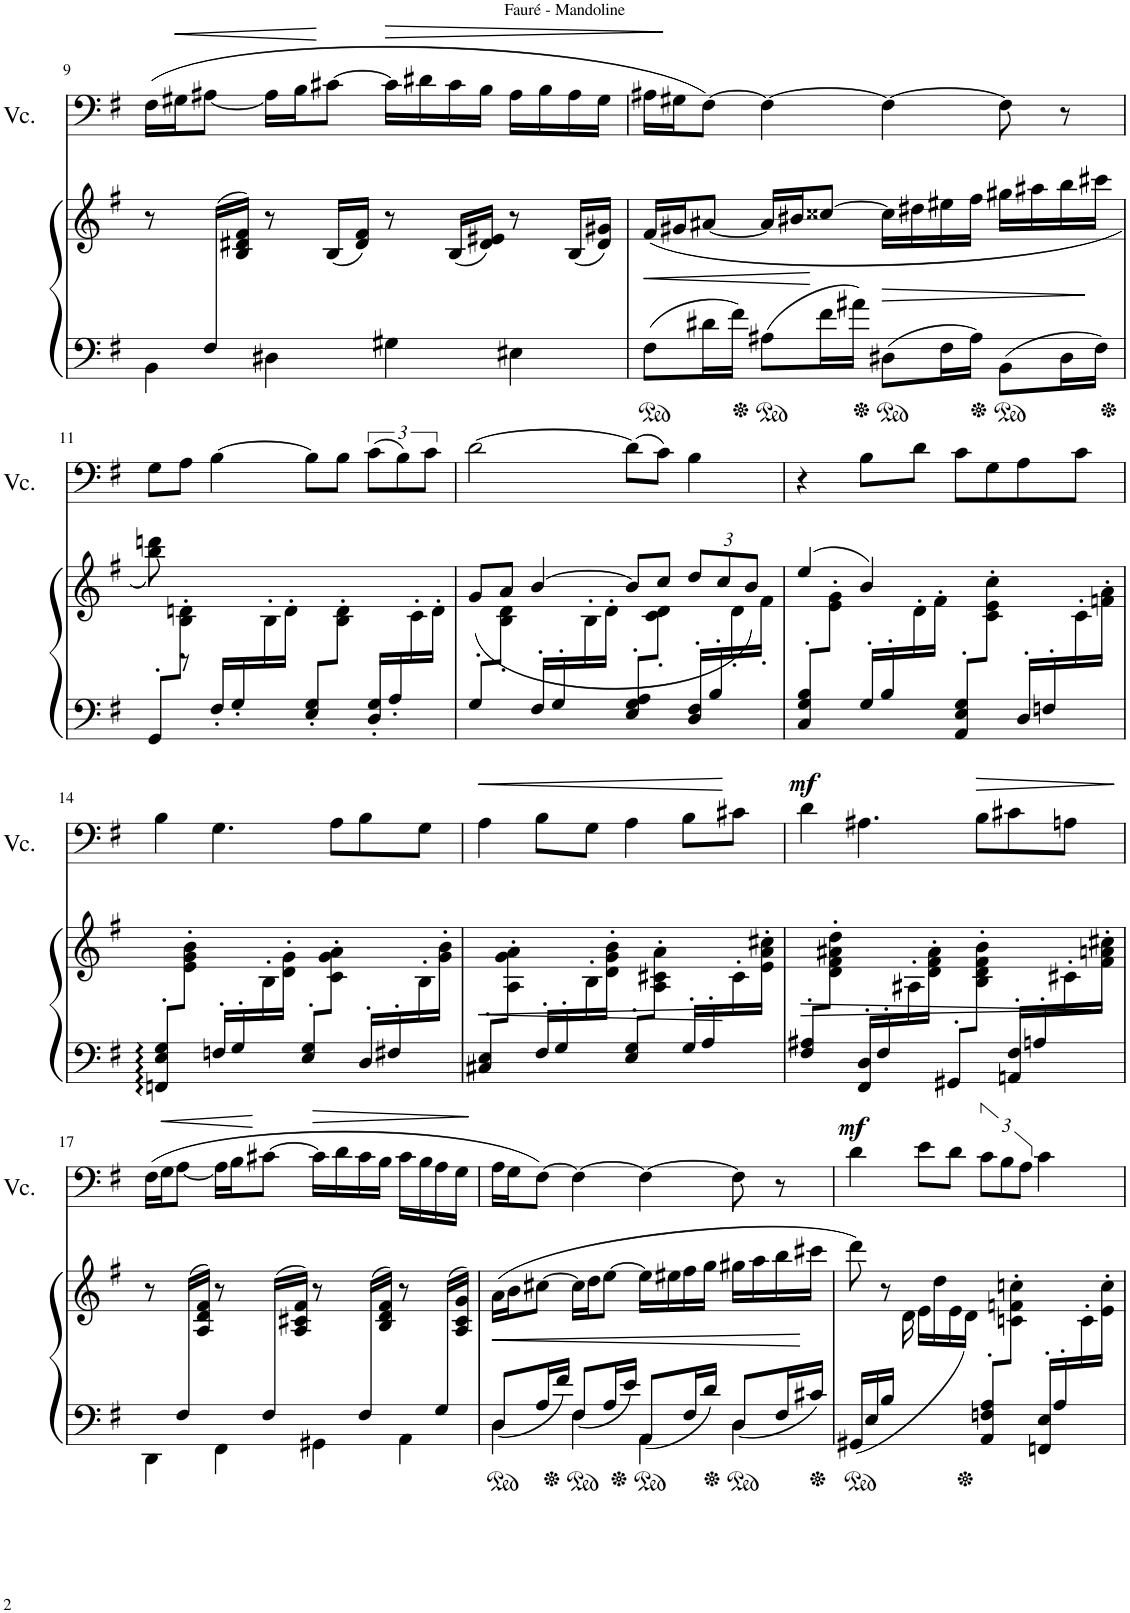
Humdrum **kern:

**kern	**kern	**dynam	**kern	**dynam
*part2	*part2	*part2	*part1	*part1
*staff3	*staff2	*staff2/3	*staff1	*staff1
*I"Piano	*	*	*I"Cello	*
*I'Pno	*	*	*	*
!!LO:PB:g=z
*clefF4	*clefG2	*	*clefF4	*
*k[f#]	*k[f#]	*	*k[f#]	*
*M4/4	*M4/4	*	*M4/4	*
*met(c)	*met(c)	*	*met(c)	*
=9	=9	=9	=9	=9
*^	*	*	*	*
8ryy	4BB\	8r	.	(16F#\LL	.
!	!	!	!	!	!LO:HP:b
.	.	.	.	16G#X\J	<
(16F#/LL	.	16ryy	.	[<8A#X\J	.
2ryy	.	16B/ 16d#X/ 16f#/JJ)	.	.	.
.	4D#X\	8r	.	16A#\LL]	.
.	.	.	.	16B\J	.
.	.	(16B/LL	.	[8c#X\J	[
.	.	16d#/ 16f#/JJ)	.	.	.
!	!	!	!	!	!LO:HP:b
.	4G#X\	8r	.	16c#\LL]	>
.	.	.	.	16d#X\	.
.	.	(16B/LL	.	16c#\	.
4ryy	.	16d#/ 16e#X/JJ)	.	16B\JJ	.
.	4E#X\	8r	.	16A#\LL	.
.	.	.	.	16B\	.
.	.	(16B/LL	.	16A#\	.
16ryy	.	16d#/ 16g#X/JJ)	.	16G#\JJ	.
*v	*v	*	*	*	*
=10	=10	=10	=10	=10
!	!	!LO:HP:b	!	!
8F#\L	(16f#/LL	<	16A#X\LL	.
.	16g#X/J	.	16G#X\J	]
16d#X\L	[8a#X/J	.	[8F#\J)	.
16f#\JJ	.	.	.	.
8A#X\L	16a#/LL]	.	4F#\_	.
.	16b#X/J	.	.	.
16f#\L	[8cc##X/J	[	.	.
16a#X\JJ	.	.	.	.
!	!	!LO:HP:b	!	!
8D#X\L	16cc##\LL]	>	4F#\_	.
.	16dd#X\	.	.	.
16F#\L	16ee#X\	.	.	.
16A#\JJ	16ff#\JJ	.	.	.
8BB\L	16gg#X\LL	.	8F#\]	.
.	16aa#X\	.	.	.
16D#\L	16bb\	.	8r	.
16F#\JJ	16ccc#X\JJ	]	.	.
!!LO:LB:g=z
=11	=11	=11	=11	=11
*^	*^	*	*	*
8GG'/L	1ryy	8ryy	8bb\ 8dddn\)	.	8G\L	.
8ryy	.	8B\'> 8dn\'>J	8r	.	8A\J	.
16F#'/LL	.	8ryy	2.ryy	.	[4B\	.
16G'/	.	.	.	.	.	.
8ryy	.	16B'>\	.	.	.	.
.	.	16d'>\JJ	.	.	.	.
8E/' 8G/'L	.	8ryy	.	.	8B\L]	.
8ryy	.	8B\'> 8d\'>J	.	.	8B\J	.
16D/' 16G/'LL	.	8ryy	.	.	(12c\L	.
16A'/	.	.	.	.	.	.
.	.	.	.	.	12B\)	.
8ryy	.	16c'>\	.	.	.	.
.	.	.	.	.	12c\J	.
.	.	16d'>\JJ	.	.	.	.
=12	=12	=12	=12	=12	=12	=12
8G'/L	1ryy	8ryy	(8g/L	.	[2d\	.
8ryy	.	8B\'< 8d\'<J	8a/J	.	.	.
16F#'/LL	.	8ryy	[4b/	.	.	.
16G'/	.	.	.	.	.	.
8ryy	.	16B'>\	.	.	.	.
.	.	16d'>\JJ	.	.	.	.
8E/' 8G/' 8A/'L	.	8ryy	8b/L]	.	(8d\L]	.
8ryy	.	8c\'< 8d\'<J	8cc/J	.	8c\J)	.
*	*	*	*Xbrackettup	*	*	*
16D/' 16F#/'LL	.	8ryy	12dd/L	.	4B\	.
16B'/	.	.	.	.	.	.
.	.	.	12cc/	.	.	.
8ryy	.	16d'<\	.	.	.	.
.	.	.	12b/J)	.	.	.
.	.	16f#'<\JJ	.	.	.	.
=13	=13	=13	=13	=13	=13	=13
8C/' 8G/' 8B/'L	1ryy	(4ee/	8ryy	.	4r	.
8ryy	.	.	8e\'> 8g\'>J	.	.	.
16G'/LL	.	4b/)	8ryy	.	8B\L	.
16B'/	.	.	.	.	.	.
8ryy	.	.	16d'>\	.	8d\J	.
.	.	.	16f#'>\JJ	.	.	.
8AA/' 8E/' 8G/'L	.	2ryy	8ryy	.	8c\L	.
8ryy	.	.	8c\'> 8e\'> 8cc\'>J	.	8G\	.
16D'/LL	.	.	8ryy	.	8A\	.
16Fn'/	.	.	.	.	.	.
8ryy	.	.	16c'>\	.	8c\J	.
.	.	.	16fn\'> 16a\'>JJ	.	.	.
*	*	*v	*v	*	*	*
!!LO:LB:g=z
=14	=14	=14	=14	=14	=14
8FFn/'> 8E/'> 8G/'>L	1ryy	8ryy	.	4B\	.
8ryy	.	8e\'> 8g\'> 8b\'>J	.	.	.
16Fn'>/LL	.	8ryy	.	4.G\	.
16G'>/	.	.	.	.	.
8ryy	.	16B'>\	.	.	.
.	.	16d\'> 16g\'>JJ	.	.	.
8E/'> 8G/'>L	.	8ryy	.	.	.
8ryy	.	8c\'> 8g\'> 8a\'>J	.	8A\L	.
16D'>/LL	.	8ryy	.	8B\	.
16F#X'>/	.	.	.	.	.
8ryy	.	16B'>\	.	8G\J	.
.	.	16g\'> 16b\'>JJ	.	.	.
=15	=15	=15	=15	=15	=15
!	!	!	!	!	!LO:HP:b
8C#X/'> 8E/'>L	1ryy	8ryy	.	4A\	<
8ryy	.	8A\'> 8g\'> 8a\'>J	.	.	.
16F#'>/LL	.	8ryy	.	8B\L	.
16G'>/	.	.	.	.	.
8ryy	.	16B'>\	.	8G\J	.
.	.	16d\'> 16g\'> 16b\'>JJ	.	.	.
8E/'> 8G/'>L	.	8ryy	.	4A\	.
8ryy	.	8A\'> 8c#X\'> 8a\'>J	.	.	.
16G'>/LL	.	8ryy	.	8B\L	.
16A'>/	.	.	.	.	.
8ryy	.	16c#'>\	.	8c#X\J	[
.	.	16e\'> 16a\'> 16cc#X\'>JJ	.	.	.
=16	=16	=16	=16	=16	=16
!	!	!	!LO:HP:b=2	!	!LO:DY:a
8F#/'> 8A#X/'>L	1ryy	8ryy	>	4d\	mf
8ryy	.	8d\'> 8f#\'> 8a#X\'> 8dd\'>J	.	.	.
16FF#/'> 16D/'>LL	.	8ryy	.	4.A#X\	.
16F#'>/	.	.	.	.	.
8ryy	.	16A#X'>\	.	.	.
.	.	16d\'> 16f#\'> 16a#\'>JJ	.	.	.
8GG#X'>/L	.	8ryy	.	.	.
!	!	!	!	!	!LO:HP:b
8ryy	.	8B\'> 8d\'> 8f#\'> 8b\'>J	.	8B\L	>
16AAn/'> 16F#/'>LL	.	8ryy	.	8c#X\	.
16An'>/	.	.	.	.	.
8ryy	.	16c#X'>\	.	8An\J	.
.	.	16f#\'> 16an\'> 16cc#X\'>JJ	]	.	.
*v	*v	*	*	*	*
.	.	.	.	]
!!LO:LB:g=z
=17	=17	=17	=17	=17
*^	*	*	*	*
8ryy	4DD\	8r	.	(16F#\LL	.
!	!	!	!	!	!LO:HP:b
.	.	.	.	16G\J	<
(16F#/LL	.	16ryy	.	[<8A\J	.
8.ryy	.	16A/ 16d/ 16f#/JJ)	.	.	.
.	4FF#\	8r	.	16A\LL]	.
.	.	.	.	16B\J	.
(16F#/LL	.	16ryy	.	[8c#X\J	[
8.ryy	.	16A/ 16c#X/ 16f#/JJ)	.	.	.
!	!	!	!	!	!LO:HP:b
.	4GG#X\	8r	.	16c#\LL]	>
.	.	.	.	16d\	.
(16F#/LL	.	16ryy	.	16c#\	.
8.ryy	.	16B/ 16d/ 16f#/JJ)	.	16B\JJ	.
.	4AA\	8r	.	16c#\LL	.
.	.	.	.	16B\	.
(16G/LL	.	16ryy	.	16A\	.
16ryy	.	16A/ 16c#/ 16g/JJ)	.	16G\JJ	.
*v	*v	*	*	*	*
.	.	.	.	]
=18	=18	=18	=18	=18
*^	*	*	*	*
!	!	!	!LO:HP:b	!	!
8D/L	4D\	(16a\LL	<	16A\LL	.
.	.	16b\J	.	16G\J	.
16A/L	.	[8cc#X\J	.	[8F#\J)	.
16f#/JJ	.	.	.	.	.
8F#/L	4F#\	16cc#\LL]	.	4F#\_	.
.	.	16dd\J	.	.	.
16A/L	.	[8ee\J	.	.	.
16e/JJ	.	.	.	.	.
8AA/L	4AA\	16ee\LL]	.	4F#\_	.
.	.	16ee#X\	.	.	.
16F#/L	.	16ff#\	.	.	.
16d/JJ	.	16gg\JJ	.	.	.
8D/L	4D\	16gg#X\LL	.	8F#\]	.
.	.	16aa\	.	.	.
16F#/L	.	16bb\	.	8r	.
16c#X/JJ	.	16ccc#X\JJ	[	.	.
=19	=19	=19	=19	=19	=19
*ped	*	*	*	*	*
*	*	*^	*	*	*
!	!	!	!	!	!	!LO:DY:a
2ryy	(<16GG#X/LL	8ddd\)	8.ryy	.	4d\	mf
.	16E/	.	.	.	.	.
.	16B/JJ	8r	.	.	.	.
.	16ryy	.	16d\	.	.	.
*v	*v	*	*	*	*	*
.	4ryy	16e\LL	.	8e\L	.
.	.	16dd\	.	.	.
.	.	16e\	.	8d\J	.
.	.	16d\JJ)	.	.	.
*^	*	*	*	*	*
*	*	*Xped	*	*	*	*
8AA/'> 8Fn/'> 8A/'>L	2ryy	8ryy	2ryy	.	12c\L	.
.	.	.	.	.	12B\	.
8ryy	.	8cn\'> 8fn\'> 8ccn\'>J	.	.	.	.
.	.	.	.	.	12A\J	.
16FFn/'> 16E/'>LL	.	8ryy	.	.	4c\	.
16A'>/	.	.	.	.	.	.
8ryy	.	16c'>\	.	.	.	.
.	.	16e\'> 16cc\'>JJ	.	.	.	.
*v	*v	*	*	*	*	*
*	*v	*v	*	*	*
=	=	=	=	=
*-	*-	*-	*-	*-
